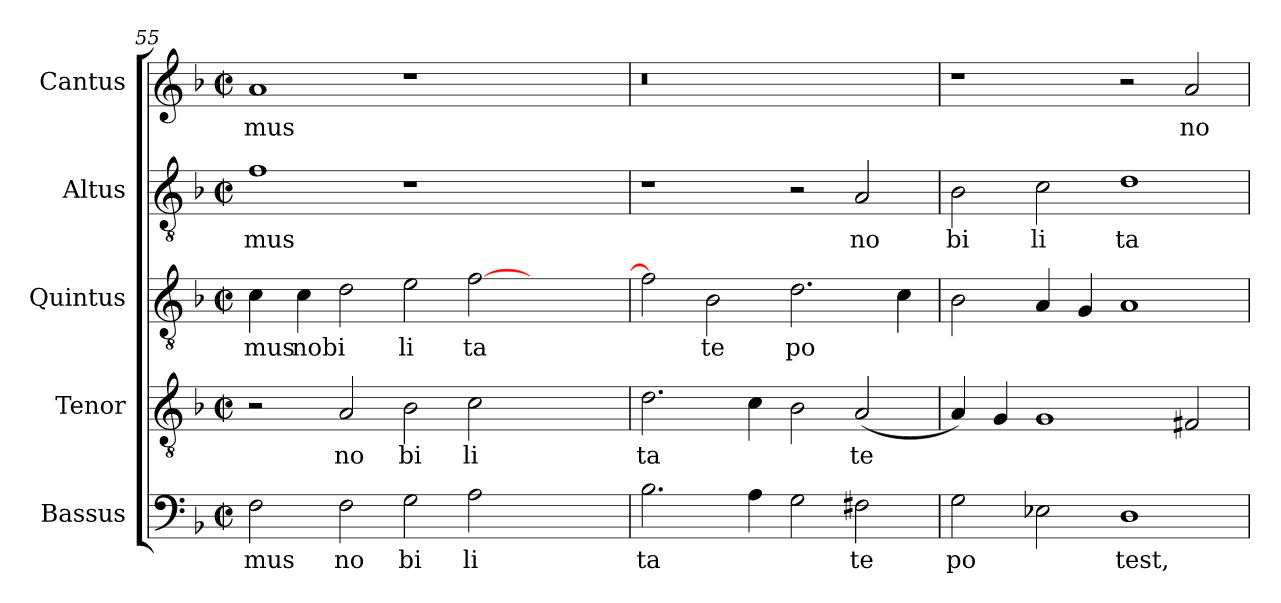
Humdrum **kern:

**kern	**text	**kern	**text	**kern	**text	**kern	**text	**kern	**text
*part5	*part5	*part4	*part4	*part3	*part3	*part2	*part2	*part1	*part1
*staff5	*staff5	*staff4	*staff4	*staff3	*staff3	*staff2	*staff2	*staff1	*staff1
*I"Bassus	*	*I"Tenor	*	*I"Quintus	*	*I"Altus	*	*I"Cantus	*
*clefF4	*	*clefGv2	*	*clefGv2	*	*clefGv2	*	*clefG2	*
*k[b-]	*	*k[b-]	*	*k[b-]	*	*k[b-]	*	*k[b-]	*
*F:	*	*F:	*	*F:	*	*F:	*	*F:	*
*M2/2	*	*M2/2	*	*M2/2	*	*M2/2	*	*M2/2	*
*met(c|)	*	*met(c|)	*	*met(c|)	*	*met(c|)	*	*met(c|)	*
=55	=55	=55	=55	=55	=55	=55	=55	=55	=55
!	!LO:LY:b:cj	!	!	!	!LO:LY:b:cj	!	!LO:LY:b:cj	!	!LO:LY:b:cj
2F\	mus	2r	.	4c\	mus	1f	mus	1a	mus
!	!	!	!	!	!LO:LY:b:cj	!	!	!	!
.	.	.	.	4c\	nobi	.	.	.	.
!	!LO:LY:b:cj	!	!LO:LY:b:cj	!	!	!	!	!	!
2F\	no	2A/	no	2d\	.	.	.	.	.
!	!LO:LY:b:cj	!	!LO:LY:b:cj	!	!LO:LY:b:cj	!LO:N:vis=1	!	!LO:N:vis=1	!
2G\	bi	2B-\	bi	2e\	li	0r	.	0r	.
!	!LO:LY:b:cj	!	!LO:LY:b:cj	!	!LO:LY:b:cj	!	!	!	!
2A\	li	2c\	li	[>2f\	ta	.	.	.	.
1ryy	.	1ryy	.	1ryy	.	.	.	.	.
=56	=56	=56	=56	=56	=56	=56	=56	=56	=56
!	!LO:LY:b:cj	!	!LO:LY:b:cj	!	!	!	!	!	!
2.B-\	ta	2.d\	ta	2f\]	.	1r	.	0r	.
!	!	!	!	!	!LO:LY:b:cj	!	!	!	!
.	.	.	.	2B-\	te	.	.	.	.
4A\	.	4c\	.	.	.	.	.	.	.
!	!	!	!	!	!LO:LY:b:cj	!	!	!	!
2G\	.	2B-\	.	2.d\	po	2r	.	.	.
!	!LO:LY:b:cj	!	!LO:LY:b:cj	!	!	!	!LO:LY:b:cj	!	!
2F#X\	te	(>2A/	te	.	.	2A/	no	.	.
.	.	.	.	4c\	.	.	.	.	.
!!LO:PB:g=z
=57	=57	=57	=57	=57	=57	=57	=57	=57	=57
!	!LO:LY:b:cj	!	!	!	!	!	!LO:LY:b:cj	!	!
2G\	po	4A/)	.	2B-\	.	2B-\	bi	1r	.
.	.	4G/	.	.	.	.	.	.	.
!	!	!	!	!	!	!	!LO:LY:b:cj	!	!
2E-\	.	1G	.	4A/	.	2c\	li	.	.
.	.	.	.	4G/	.	.	.	.	.
!	!LO:LY:b:cj	!	!	!	!	!	!LO:LY:b:cj	!	!
1D	test,	.	.	1A	.	1d	ta	2r	.
!	!	!	!	!	!	!	!	!	!LO:LY:b:cj
.	.	2F#/	.	.	.	.	.	2a/	no
=	=	=	=	=	=	=	=	=	=
*-	*-	*-	*-	*-	*-	*-	*-	*-	*-
